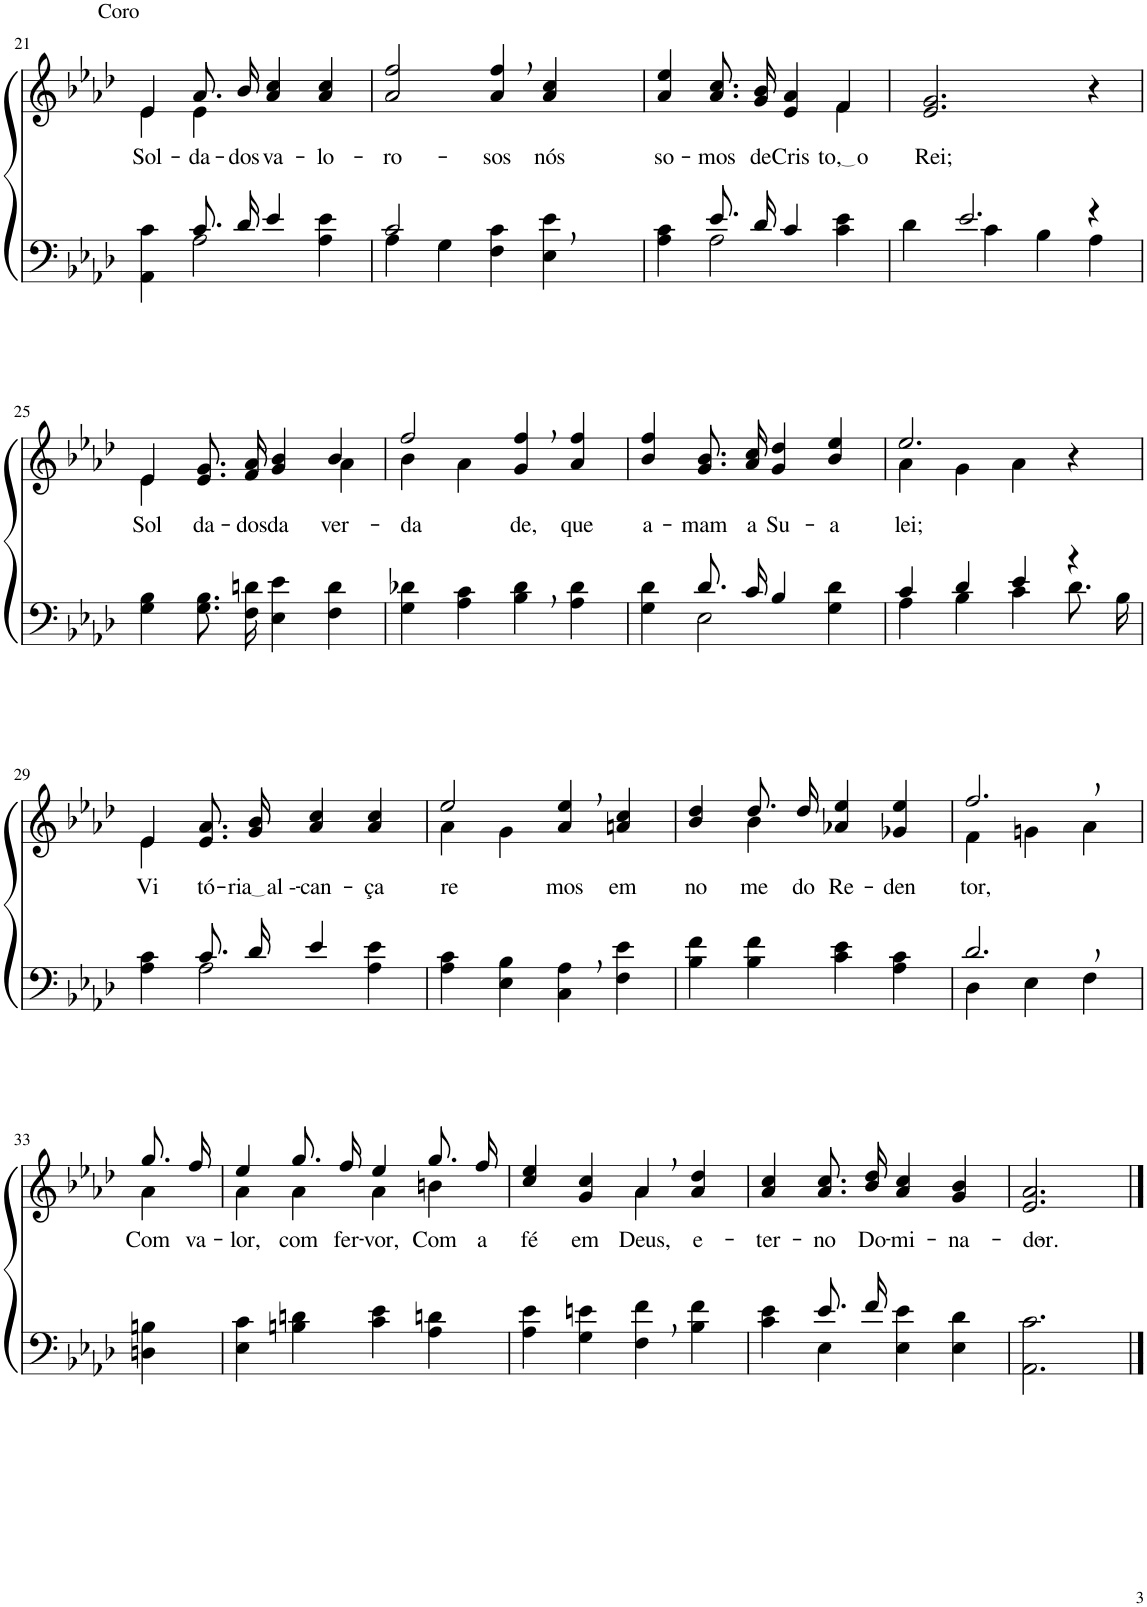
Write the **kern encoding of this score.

**kern	**kern	**text
*part2	*part1	*part1
*staff2	*staff1	*staff1
*I"Parte III e IV	*I"Parte I e II	*
!!LO:PB:g=z
*clefF4	*clefG2	*
*Trd2c3	*Trd2c3	*
*k[b-e-a-d-]	*k[b-e-a-d-]	*
*M4/4	*M4/4	*
=21	=21	=21
*^	*^	*
!	!	!LO:TX:a:t=Coro	!	!
!	!	!	!	!LO:LY:b
4ryy	4AA-\ 4c\	4e-/	4e-\	Sol-
!	!	!	!	!LO:LY:b
8.c/L	2A-\	8.a-/L	4e-\	-da-
!	!	!	!	!LO:LY:b
16d-/Jk	.	16b-/Jk	.	-dos
!	!	!	!	!LO:LY:b
4e-/	.	4a-/ 4cc/	2ryy	va-
!	!	!	!	!LO:LY:b
4ryy	4A-\ 4e-\	4a-/ 4cc/	.	-lo-
*	*	*v	*v	*
=22	=22	=22	=22
!	!	!	!LO:LY:b
2c/	4A-\	2a-/ 2ff/	-ro-
.	4G\	.	.
!	!	!	!LO:LY:b
2ryy	4F\ 4c\	4a-/, 4ff/,	-sos
!	!	!	!LO:LY:b
.	4E-\ 4e-\	4a-/ 4cc/	nós
=23	=23	=23	=23
!	!	!	!LO:LY:b
*	*	*^	*
4ryy	4A-\ 4c\	4a-/ 4ee-/	2.ryy	so-
!	!	!	!	!LO:LY:b
8.e-/L	2A-\	8.a-/ 8.cc/L	.	-mos
!	!	!	!	!LO:LY:b
16d-/Jk	.	16g/ 16b-/Jk	.	de
!	!	!	!	!LO:LY:b
4c/	.	4e-/ 4a-/	.	Cris-
!	!	!	!	!LO:LY:b
4ryy	4c\ 4e-\	4f/	4f\	to, o
=24	=24	=24	=24	=24
!	!	!	!	!LO:LY:b
*	*	*v	*v	*
2.e-/	4d-\	2.e-/ 2.g/	Rei;
.	4c\	.	.
.	4B-\	.	.
4r	4A-\	4r	.
!!LO:LB:g=z
=25	=25	=25	=25
*	*	*^	*
!	!	!	!	!LO:LY:b
*v	*v	*	*	*
4G\ 4B-\	4e-/	4e-\	Sol-
!	!	!	!LO:LY:b
8.G\ 8.B-\L	8.e-/ 8.g/L	2ryy	da-
!	!	!	!LO:LY:b
16F\ 16dn\Jk	16f/ 16a-/Jk	.	-dos
!	!	!	!LO:LY:b
4E-\ 4e-\	4g/ 4b-/	.	da
!	!	!	!LO:LY:b
4F\ 4d\	4b-/	4a-\	-ver-
=26	=26	=26	=26
!	!	!	!LO:LY:b
4G\ 4d-X\	2ff/	4b-\	-da-
4A-\ 4c\	.	4a-\	.
!	!	!	!LO:LY:b
4B-\, 4d-\,	4g/, 4ff/,	2ryy	-de,
!	!	!	!LO:LY:b
4A-\ 4d-\	4a-/ 4ff/	.	que
*	*v	*v	*
=27	=27	=27
*^	*	*
!	!	!	!LO:LY:b
4ryy	4G\ 4d-\	4b-/ 4ff/	a-
!	!	!	!LO:LY:b
8.d-/L	2E-\	8.g/ 8.b-/L	-mam
!	!	!	!LO:LY:b
16c/Jk	.	16a-/ 16cc/Jk	a
!	!	!	!LO:LY:b
4B-/	.	4g/ 4dd-/	Su-
!	!	!	!LO:LY:b
4ryy	4G\ 4d-\	4b-/ 4ee-/	-a
=28	=28	=28	=28
*	*	*^	*
!	!	!	!	!LO:LY:b
4c/	4A-\	2.ee-/	4a-\	lei;
4d-/	4B-\	.	4g\	.
4e-/	4c\	.	4a-\	.
4r	8.d-\L	4r	4ryy	.
.	16B-\Jk	.	.	.
!!LO:LB:g=z	!!
=29	=29	=29	=29	=29
!	!	!	!	!LO:LY:b
4ryy	4A-\ 4c\	4e-/	4e-\	Vi-
!	!	!	!	!LO:LY:b
8.c/L	2A-\	8.e-/ 8.a-/L	2.ryy	-tó-
!	!	!	!	!LO:LY:b
16d-/Jk	.	16g/ 16b-/Jk	.	ria al -
!	!	!	!	!LO:LY:b
4e-/	.	4a-/ 4cc/	.	-can-
!	!	!	!	!LO:LY:b
4ryy	4A-\ 4e-\	4a-/ 4cc/	.	-ça-
=30	=30	=30	=30	=30
!	!	!	!	!LO:LY:b
*v	*v	*	*	*
4A-\ 4c\	2ee-/	4a-\	-re-
4E-\ 4B-\	.	4g\	.
!	!	!	!LO:LY:b
4C\, 4A-\,	4a-/, 4ee-/,	2ryy	mos
!	!	!	!LO:LY:b
4F\ 4e-\	4an/ 4cc/	.	em
=31	=31	=31	=31
!	!	!	!LO:LY:b
4B-\ 4f\	4b-/ 4dd-/	4ryy	no-
!	!	!	!LO:LY:b
4B-\ 4f\	8.dd-/L	4b-\	-me
!	!	!	!LO:LY:b
.	16dd-/Jk	.	do
!	!	!	!LO:LY:b
4c\ 4e-\	4a-X/ 4ee-/	2ryy	Re-
!	!	!	!LO:LY:b
4A-\ 4c\	4g-X/ 4ee-/	.	-den-
=32	=32	=32	=32
*^	*	*	*
!	!	!	!	!LO:LY:b
2.d-,/	4D-\	2.ff,/	4f\	-tor,
.	4E-\	.	4gn\	.
.	4F\	.	4a-\	.
!!LO:LB:g=z	!!
=33	=33	=33	=33	=33
!	!	!	!	!LO:LY:b
*v	*v	*	*	*
4Dn\ 4Bn\	8.gg/L	4a-\	Com
!	!	!	!LO:LY:b
.	16ff/Jk	.	va-
=34	=34	=34	=34
!	!	!	!LO:LY:b
4E-\ 4c\	4ee-/	4a-\	-lor,
!	!	!	!LO:LY:b
4Bn\ 4dn\	8.gg/L	4a-\	com
!	!	!	!LO:LY:b
.	16ff/Jk	.	fer-
!	!	!	!LO:LY:b
4c\ 4e-\	4ee-/	4a-\	vor,
!	!	!	!LO:LY:b
4A-\ 4dn\	8.gg/L	4bn\	Com
!	!	!	!LO:LY:b
.	16ff/Jk	.	a
=35	=35	=35	=35
!	!	!	!LO:LY:b
4A-\ 4e-\	4cc/ 4ee-/	2ryy	fé
!	!	!	!LO:LY:b
4G\ 4en\	4g/ 4cc/	.	em
!	!	!	!LO:LY:b
4F\, 4f\,	4a-,/	4a-\	Deus,
!	!	!	!LO:LY:b
4B-\ 4f\	4a-/ 4dd-/	4ryy	e-
=36	=36	=36	=36
*^	*	*	*
!	!	!	!	!LO:LY:b
*	*	*v	*v	*
4ryy	4c\ 4e-\	4a-/ 4cc/	-ter-
!	!	!	!LO:LY:b
8.e-/L	4E-\	8.a-\ 8.cc\L	-no
!	!	!	!LO:LY:b
16f/Jk	.	16b-\ 16dd-\Jk	Do-
!	!	!	!LO:LY:b
4ryy	4E-\ 4e-\	4a-/ 4cc/	-mi-
!	!	!	!LO:LY:b
4ryy	4E-\ 4d-\	4g/ 4b-/	-na-
=37	=37	=37	=37
!	!	!	!LO:LY:b
*v	*v	*	*
2.AA-\ 2.c\	2.e-/ 2.a-/	-dor.-
==	==	==
*-	*-	*-
